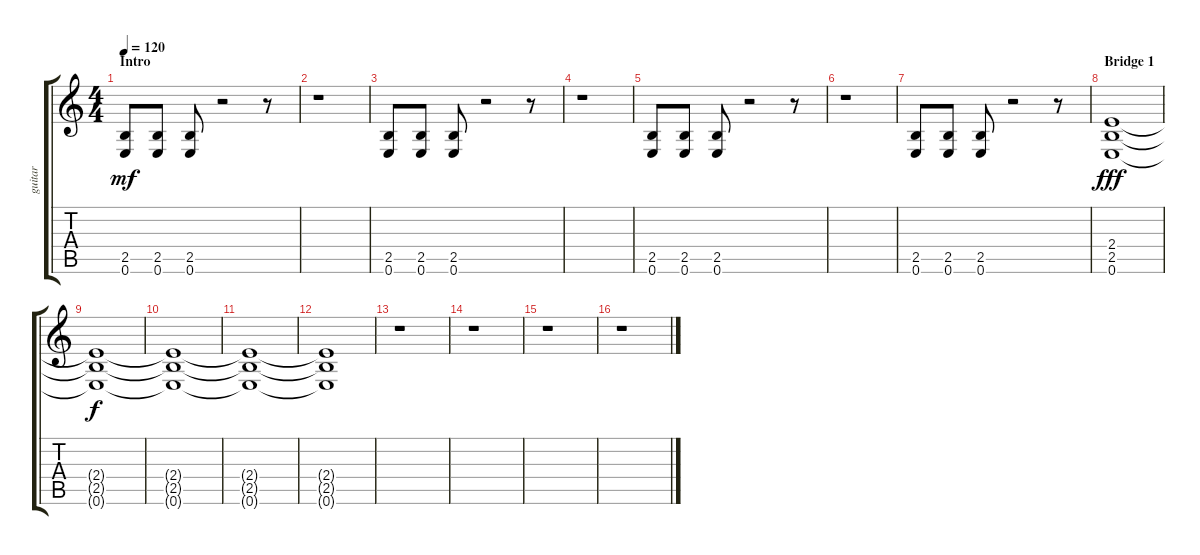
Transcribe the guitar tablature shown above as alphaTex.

\track ("guitar" "guitar") {instrument distortionguitar}
\staff {score tabs}
\tuning (E4 B3 G3 D3 A2 E2) {hide}
\ts (4 4)
\section ("" "Intro")
\tempo 120
\clef g2
\ks c
(2.5 0.6).8{dy mf instrument distortionguitar} (2.5 0.6).8 (2.5 0.6).8 r.2 r.8 |
r.1 |
(2.5 0.6).8 (2.5 0.6).8 (2.5 0.6).8 r.2 r.8 |
r.1 |
(2.5 0.6).8 (2.5 0.6).8 (2.5 0.6).8 r.2 r.8 |
r.1 |
(2.5 0.6).8 (2.5 0.6).8 (2.5 0.6).8 r.2 r.8 |
\section ("" "Bridge 1")
(2.4 2.5 0.6).1{dy fff} |
(2.4{t} 2.5{t} 0.6{t}).1{dy f} |
(2.4{t} 2.5{t} 0.6{t}).1 |
(2.4{t} 2.5{t} 0.6{t}).1 |
(2.4{t} 2.5{t} 0.6{t}).1 |
r.1 |
r.1 |
r.1 |
r.1
